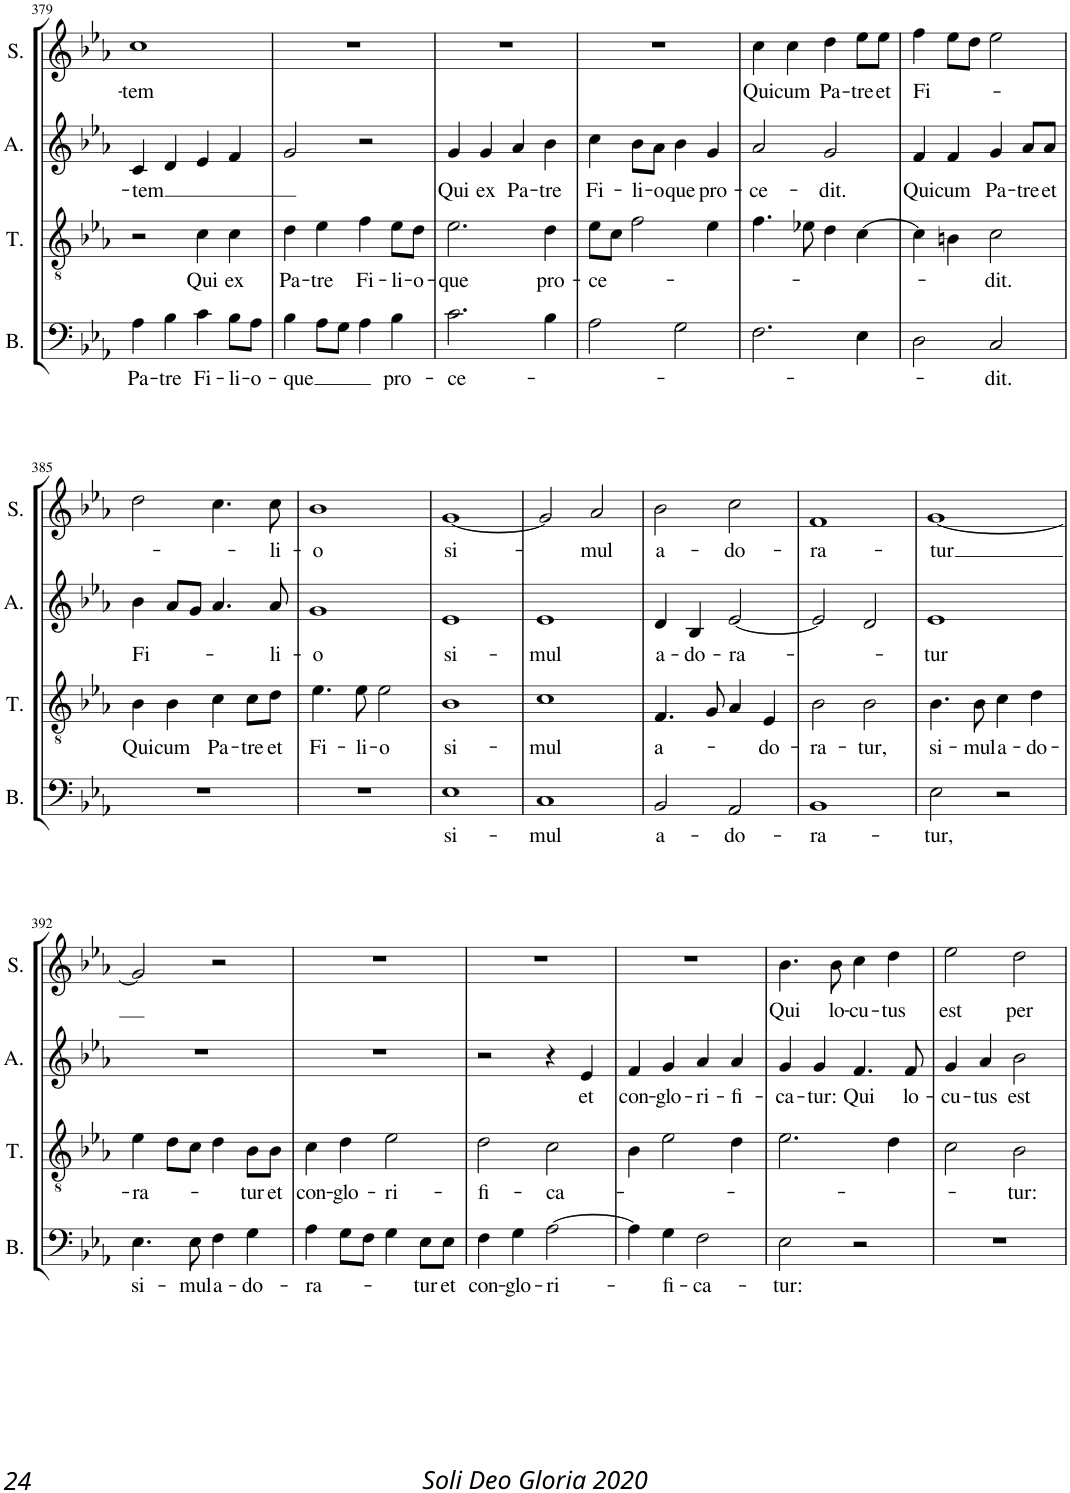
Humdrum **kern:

**kern	**text	**kern	**text	**kern	**text	**kern	**text
*part4	*part4	*part3	*part3	*part2	*part2	*part1	*part1
*staff4	*staff4	*staff3	*staff3	*staff2	*staff2	*staff1	*staff1
*I"BASS	*	*I"TENOR	*	*I"ALTO	*	*I"SOPRANO	*
*I'B.	*	*I'T.	*	*I'A.	*	*I'S.	*
!!LO:PB:g=z
*clefF4	*	*clefGv2	*	*clefG2	*	*clefG2	*
*	*	*Trd7c12	*	*	*	*	*
*k[b-e-a-]	*	*k[b-e-a-]	*	*k[b-e-a-]	*	*k[b-e-a-]	*
*E-:	*	*E-:	*	*E-:	*	*E-:	*
*M2/2	*	*M2/2	*	*M2/2	*	*M2/2	*
*met(c|)	*	*met(c|)	*	*met(c|)	*	*met(c|)	*
=379	=379	=379	=379	=379	=379	=379	=379
!	!LO:LY:b	!	!	!	!LO:LY:b	!	!LO:LY:b
4A-\	Pa-	2r	.	4c/	-tem	1cc	-tem
!	!LO:LY:b	!	!	!	!	!	!
4B-\	-tre	.	.	4d/	.	.	.
!	!LO:LY:b	!	!LO:LY:b	!	!	!	!
4c\	Fi-	4c\	Qui	4e-/	.	.	.
!	!LO:LY:b	!	!LO:LY:b	!	!	!	!
8B-\L	-li-	4c\	ex	4f/	.	.	.
!	!LO:LY:b	!	!	!	!	!	!
8A-\J	-o-	.	.	.	.	.	.
=380	=380	=380	=380	=380	=380	=380	=380
!	!LO:LY:b	!	!LO:LY:b	!	!	!	!
4B-\	-que	4d\	Pa-	2g/	.	1r	.
!	!	!	!LO:LY:b	!	!	!	!
8A-\L	.	4e-\	-tre	.	.	.	.
8G\J	.	.	.	.	.	.	.
!	!	!	!LO:LY:b	!	!	!	!
4A-\	.	4f\	Fi-	2r	.	.	.
!	!LO:LY:b	!	!LO:LY:b	!	!	!	!
4B-\	pro-	8e-\L	-li-	.	.	.	.
!	!	!	!LO:LY:b	!	!	!	!
.	.	8d\J	-o-	.	.	.	.
=381	=381	=381	=381	=381	=381	=381	=381
!	!LO:LY:b	!	!LO:LY:b	!	!LO:LY:b	!	!
2.c\	-ce-	2.e-\	-que	4g/	Qui	1r	.
!	!	!	!	!	!LO:LY:b	!	!
.	.	.	.	4g/	ex	.	.
!	!	!	!	!	!LO:LY:b	!	!
.	.	.	.	4a-/	Pa-	.	.
!	!	!	!LO:LY:b	!	!LO:LY:b	!	!
4B-\	.	4d\	pro-	4b-\	-tre	.	.
=382	=382	=382	=382	=382	=382	=382	=382
!	!	!	!LO:LY:b	!	!LO:LY:b	!	!
2A-\	.	8e-\L	-ce-	4cc\	Fi-	1r	.
.	.	8c\J	.	.	.	.	.
!	!	!	!	!	!LO:LY:b	!	!
.	.	2f\	.	8b-\L	-li-	.	.
!	!	!	!	!	!LO:LY:b	!	!
.	.	.	.	8a-\J	-o-	.	.
!	!	!	!	!	!LO:LY:b	!	!
2G\	.	.	.	4b-\	-que	.	.
!	!	!	!	!	!LO:LY:b	!	!
.	.	4e-\	.	4g/	pro-	.	.
=383	=383	=383	=383	=383	=383	=383	=383
!	!	!	!	!	!LO:LY:b	!	!LO:LY:b
2.F\	.	4.f\	.	2a-/	-ce-	4cc\	Qui
!	!	!	!	!	!	!	!LO:LY:b
.	.	.	.	.	.	4cc\	cum
.	.	8e-X\	.	.	.	.	.
!	!	!	!	!	!LO:LY:b	!	!LO:LY:b
.	.	4d\	.	2g/	-dit.	4dd\	Pa-
!	!	!	!	!	!	!	!LO:LY:b
4E-\	.	[4c\	.	.	.	8ee-\L	-tre
!	!	!	!	!	!	!	!LO:LY:b
.	.	.	.	.	.	8ee-\J	et
=384	=384	=384	=384	=384	=384	=384	=384
!	!	!	!	!	!LO:LY:b	!	!LO:LY:b
2D\	.	4c\]	.	4f/	Qui	4ff\	Fi-
!	!	!	!	!	!LO:LY:b	!	!
.	.	4Bn\	.	4f/	cum	8ee-\L	.
.	.	.	.	.	.	8dd\J	.
!	!LO:LY:b	!	!LO:LY:b	!	!LO:LY:b	!	!
2C/	-dit.	2c\	-dit.	4g/	Pa-	2ee-\	.
!	!	!	!	!	!LO:LY:b	!	!
.	.	.	.	8a-/L	-tre	.	.
!	!	!	!	!	!LO:LY:b	!	!
.	.	.	.	8a-/J	et	.	.
!!LO:LB:g=z
=385	=385	=385	=385	=385	=385	=385	=385
!	!	!	!LO:LY:b	!	!LO:LY:b	!	!
1r	.	4B-\	Qui	4b-\	Fi-	2dd\	.
!	!	!	!LO:LY:b	!	!	!	!
.	.	4B-\	cum	8a-/L	.	.	.
.	.	.	.	8g/J	.	.	.
!	!	!	!LO:LY:b	!	!	!	!
.	.	4c\	Pa-	4.a-/	.	4.cc\	.
!	!	!	!LO:LY:b	!	!	!	!
.	.	8c\L	-tre	.	.	.	.
!	!	!	!LO:LY:b	!	!LO:LY:b	!	!LO:LY:b
.	.	8d\J	et	8a-/	-li-	8cc\	-li-
=386	=386	=386	=386	=386	=386	=386	=386
!	!	!	!LO:LY:b	!	!LO:LY:b	!	!LO:LY:b
1r	.	4.e-\	Fi-	1g	-o	1b-	-o
!	!	!	!LO:LY:b	!	!	!	!
.	.	8e-\	-li-	.	.	.	.
!	!	!	!LO:LY:b	!	!	!	!
.	.	2e-\	-o	.	.	.	.
=387	=387	=387	=387	=387	=387	=387	=387
!	!LO:LY:b	!	!LO:LY:b	!	!LO:LY:b	!	!LO:LY:b
1E-	si-	1B-	si-	1e-	si-	[1g	si-
=388	=388	=388	=388	=388	=388	=388	=388
!	!LO:LY:b	!	!LO:LY:b	!	!LO:LY:b	!	!
1C	-mul	1c	-mul	1e-	-mul	2g/]	.
!	!	!	!	!	!	!	!LO:LY:b
.	.	.	.	.	.	2a-/	-mul
=389	=389	=389	=389	=389	=389	=389	=389
!	!LO:LY:b	!	!LO:LY:b	!	!LO:LY:b	!	!LO:LY:b
2BB-/	a-	4.F/	a-	4d/	a-	2b-\	a-
!	!	!	!	!	!LO:LY:b	!	!
.	.	.	.	4B-/	-do-	.	.
.	.	8G/	.	.	.	.	.
!	!LO:LY:b	!	!	!	!LO:LY:b	!	!LO:LY:b
2AA-/	-do-	4A-/	.	[2e-/	-ra-	2cc\	-do-
!	!	!	!LO:LY:b	!	!	!	!
.	.	4E-/	-do-	.	.	.	.
=390	=390	=390	=390	=390	=390	=390	=390
!	!LO:LY:b	!	!LO:LY:b	!	!	!	!LO:LY:b
1BB-	-ra-	2B-\	-ra-	2e-/]	.	1f	-ra-
!	!	!	!LO:LY:b	!	!	!	!
.	.	2B-\	-tur,	2d/	.	.	.
=391	=391	=391	=391	=391	=391	=391	=391
!	!LO:LY:b	!	!LO:LY:b	!	!LO:LY:b	!	!LO:LY:b
2E-\	-tur,	4.B-\	si-	1e-	-tur	[1g	-tur
!	!	!	!LO:LY:b	!	!	!	!
.	.	8B-\	-mul	.	.	.	.
!	!	!	!LO:LY:b	!	!	!	!
2r	.	4c\	a-	.	.	.	.
!	!	!	!LO:LY:b	!	!	!	!
.	.	4d\	-do-	.	.	.	.
!!LO:LB:g=z
=392	=392	=392	=392	=392	=392	=392	=392
!	!LO:LY:b	!	!LO:LY:b	!	!	!	!
4.E-\	si-	4e-\	-ra-	1r	.	2g/]	.
.	.	8d\L	.	.	.	.	.
!	!LO:LY:b	!	!	!	!	!	!
8E-\	-mul	8c\J	.	.	.	.	.
!	!LO:LY:b	!	!	!	!	!	!
4F\	a-	4d\	.	.	.	2r	.
!	!LO:LY:b	!	!LO:LY:b	!	!	!	!
4G\	-do-	8B-\L	-tur	.	.	.	.
!	!	!	!LO:LY:b	!	!	!	!
.	.	8B-\J	et	.	.	.	.
=393	=393	=393	=393	=393	=393	=393	=393
!	!LO:LY:b	!	!LO:LY:b	!	!	!	!
4A-\	-ra-	4c\	con-	1r	.	1r	.
!	!	!	!LO:LY:b	!	!	!	!
8G\L	.	4d\	-glo-	.	.	.	.
8F\J	.	.	.	.	.	.	.
!	!	!	!LO:LY:b	!	!	!	!
4G\	.	2e-\	-ri-	.	.	.	.
!	!LO:LY:b	!	!	!	!	!	!
8E-\L	-tur	.	.	.	.	.	.
!	!LO:LY:b	!	!	!	!	!	!
8E-\J	et	.	.	.	.	.	.
=394	=394	=394	=394	=394	=394	=394	=394
!	!LO:LY:b	!	!LO:LY:b	!	!	!	!
4F\	con-	2d\	-fi-	2r	.	1r	.
!	!LO:LY:b	!	!	!	!	!	!
4G\	-glo-	.	.	.	.	.	.
!	!LO:LY:b	!	!LO:LY:b	!	!	!	!
[2A-\	-ri-	2c\	-ca-	4r	.	.	.
!	!	!	!	!	!LO:LY:b	!	!
.	.	.	.	4e-/	et	.	.
=395	=395	=395	=395	=395	=395	=395	=395
!	!	!	!	!	!LO:LY:b	!	!
4A-\]	.	4B-\	.	4f/	con-	1r	.
!	!LO:LY:b	!	!	!	!LO:LY:b	!	!
4G\	-fi-	2e-\	.	4g/	-glo-	.	.
!	!LO:LY:b	!	!	!	!LO:LY:b	!	!
2F\	-ca-	.	.	4a-/	-ri-	.	.
!	!	!	!	!	!LO:LY:b	!	!
.	.	4d\	.	4a-/	-fi-	.	.
=396	=396	=396	=396	=396	=396	=396	=396
!	!LO:LY:b	!	!	!	!LO:LY:b	!	!LO:LY:b
2E-\	-tur:	2.e-\	.	4g/	-ca-	4.b-\	Qui
!	!	!	!	!	!LO:LY:b	!	!
.	.	.	.	4g/	-tur:	.	.
!	!	!	!	!	!	!	!LO:LY:b
.	.	.	.	.	.	8b-\	lo-
!	!	!	!	!	!LO:LY:b	!	!LO:LY:b
2r	.	.	.	4.f/	Qui	4cc\	-cu-
!	!	!	!	!	!	!	!LO:LY:b
.	.	4d\	.	.	.	4dd\	-tus
!	!	!	!	!	!LO:LY:b	!	!
.	.	.	.	8f/	lo-	.	.
=397	=397	=397	=397	=397	=397	=397	=397
!	!	!	!	!	!LO:LY:b	!	!LO:LY:b
1r	.	2c\	.	4g/	-cu-	2ee-\	est
!	!	!	!	!	!LO:LY:b	!	!
.	.	.	.	4a-/	-tus	.	.
!	!	!	!LO:LY:b	!	!LO:LY:b	!	!LO:LY:b
.	.	2B-\	-tur:	2b-\	est	2dd\	per
=	=	=	=	=	=	=	=
*-	*-	*-	*-	*-	*-	*-	*-
